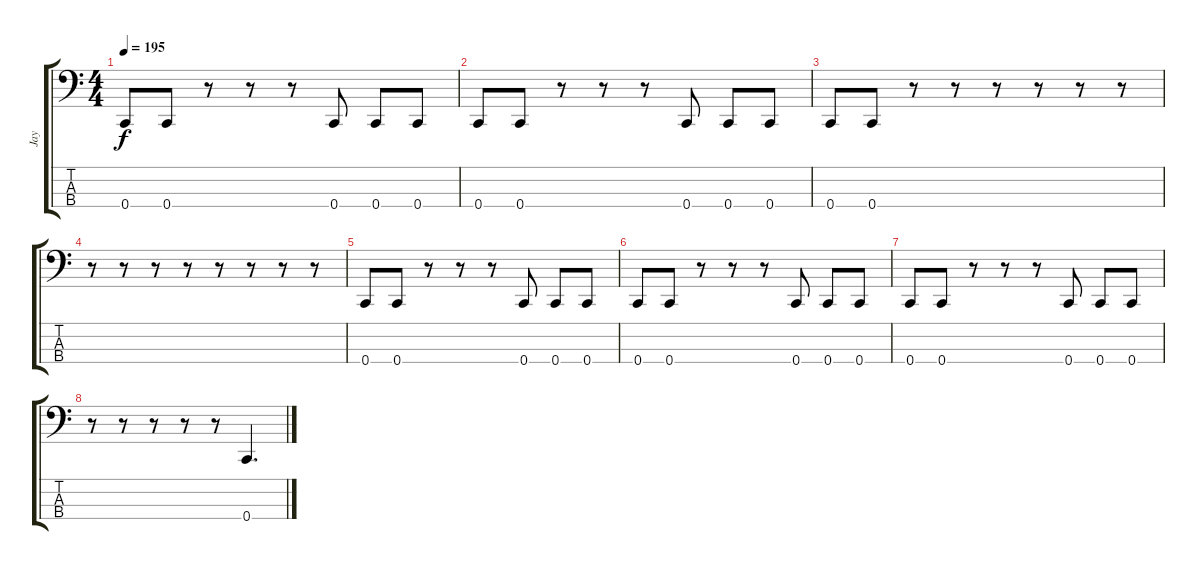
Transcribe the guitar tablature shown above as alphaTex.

\track ("Jay" "Jay") {instrument electricbasspick}
\staff {score tabs}
\tuning (F2 C2 G1 C1) {hide}
\ts (4 4)
\tempo 195
\clef f4
\ks c
0.4.8{dy f} 0.4.8 r.8 r.8 r.8 0.4.8 0.4.8 0.4.8 |
0.4.8 0.4.8 r.8 r.8 r.8 0.4.8 0.4.8 0.4.8 |
0.4.8 0.4.8 r.8 r.8 r.8 r.8 r.8 r.8 |
r.8 r.8 r.8 r.8 r.8 r.8 r.8 r.8 |
0.4.8 0.4.8 r.8 r.8 r.8 0.4.8 0.4.8 0.4.8 |
0.4.8 0.4.8 r.8 r.8 r.8 0.4.8 0.4.8 0.4.8 |
0.4.8 0.4.8 r.8 r.8 r.8 0.4.8 0.4.8 0.4.8 |
r.8 r.8 r.8 r.8 r.8 0.4.4{d}
